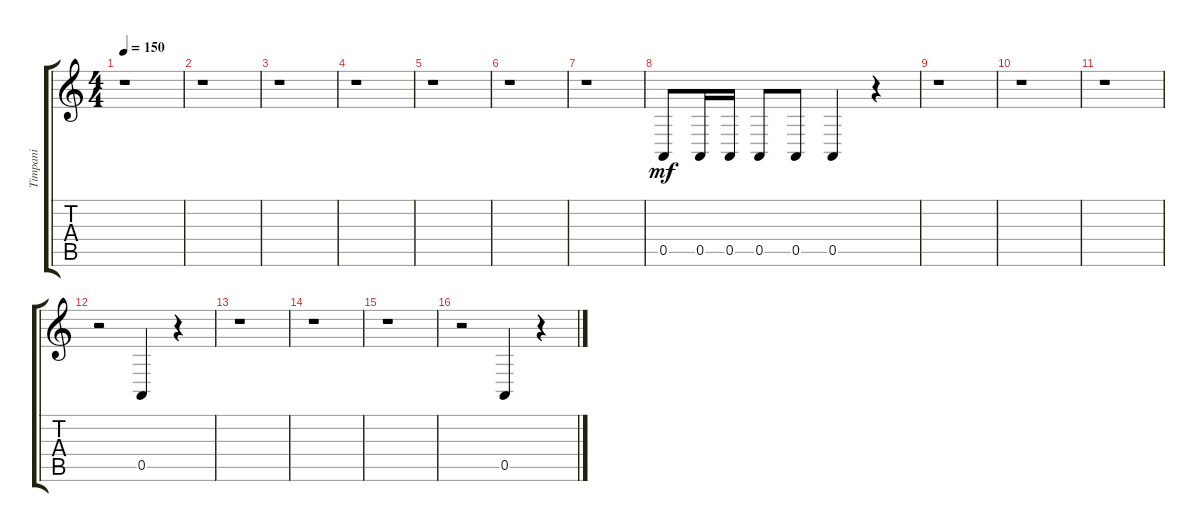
\track ("Timpani" "Timpani") {instrument timpani}
\staff {score tabs}
\tuning (E4 B3 G3 D3 A2 E2) {hide}
\ts (4 4)
\tempo 150
\clef g2
\ks c
r.1{dy mf} |
r.1 |
r.1 |
r.1 |
r.1 |
r.1 |
r.1 |
0.5.8 0.5.16 0.5.16 0.5.8 0.5.8 0.5.4 r.4 |
r.1 |
r.1 |
r.1 |
r.2 0.5.4 r.4 |
r.1 |
r.1 |
r.1 |
r.2 0.5.4 r.4
